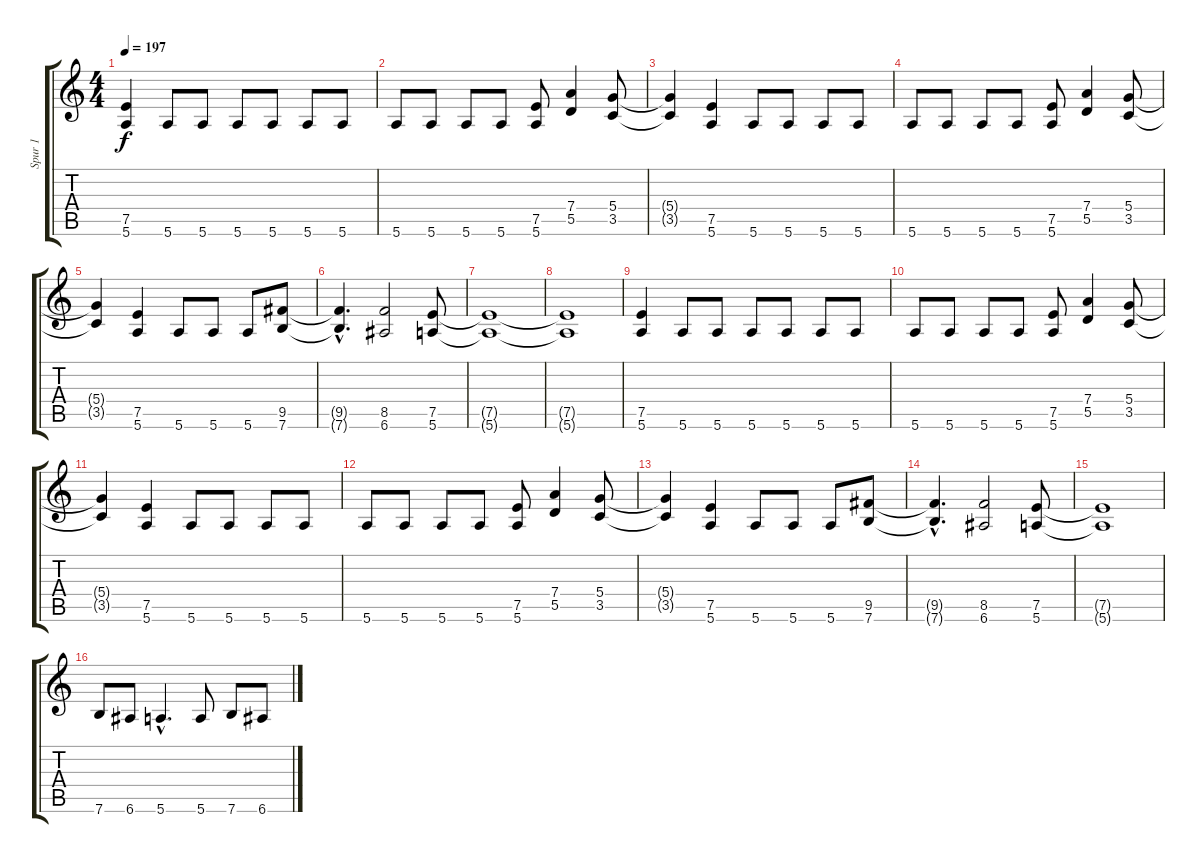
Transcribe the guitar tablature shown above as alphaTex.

\track ("Spur 1" "Spur 1") {instrument distortionguitar}
\staff {score tabs}
\tuning (E4 B3 G3 D3 A2 E2) {hide}
\ts (4 4)
\tempo 197
\clef g2
\ks c
(7.5 5.6).4{dy f} 5.6.8 5.6.8 5.6.8 5.6.8 5.6.8 5.6.8 |
5.6.8 5.6.8 5.6.8 5.6.8 (7.5 5.6).8 (7.4 5.5).4 (5.4 3.5).8 |
(5.4{t} 3.5{t}).4 (7.5 5.6).4 5.6.8 5.6.8 5.6.8 5.6.8 |
5.6.8 5.6.8 5.6.8 5.6.8 (7.5 5.6).8 (7.4 5.5).4 (5.4 3.5).8 |
(5.4{t} 3.5{t}).4 (7.5 5.6).4 5.6.8 5.6.8 5.6.8 (9.5 7.6).8 |
(9.5{hac t} 7.6{hac t}).4{d} (8.5 6.6).2 (7.5 5.6).8 |
(7.5{t} 5.6{t}).1 |
(7.5{t} 5.6{t}).1 |
(7.5 5.6).4 5.6.8 5.6.8 5.6.8 5.6.8 5.6.8 5.6.8 |
5.6.8 5.6.8 5.6.8 5.6.8 (7.5 5.6).8 (7.4 5.5).4 (5.4 3.5).8 |
(5.4{t} 3.5{t}).4 (7.5 5.6).4 5.6.8 5.6.8 5.6.8 5.6.8 |
5.6.8 5.6.8 5.6.8 5.6.8 (7.5 5.6).8 (7.4 5.5).4 (5.4 3.5).8 |
(5.4{t} 3.5{t}).4 (7.5 5.6).4 5.6.8 5.6.8 5.6.8 (9.5 7.6).8 |
(9.5{hac t} 7.6{hac t}).4{d} (8.5 6.6).2 (7.5 5.6).8 |
(7.5{t} 5.6{t}).1 |
7.6.8 6.6.8 5.6{hac}.4{d} 5.6.8 7.6.8 6.6.8
